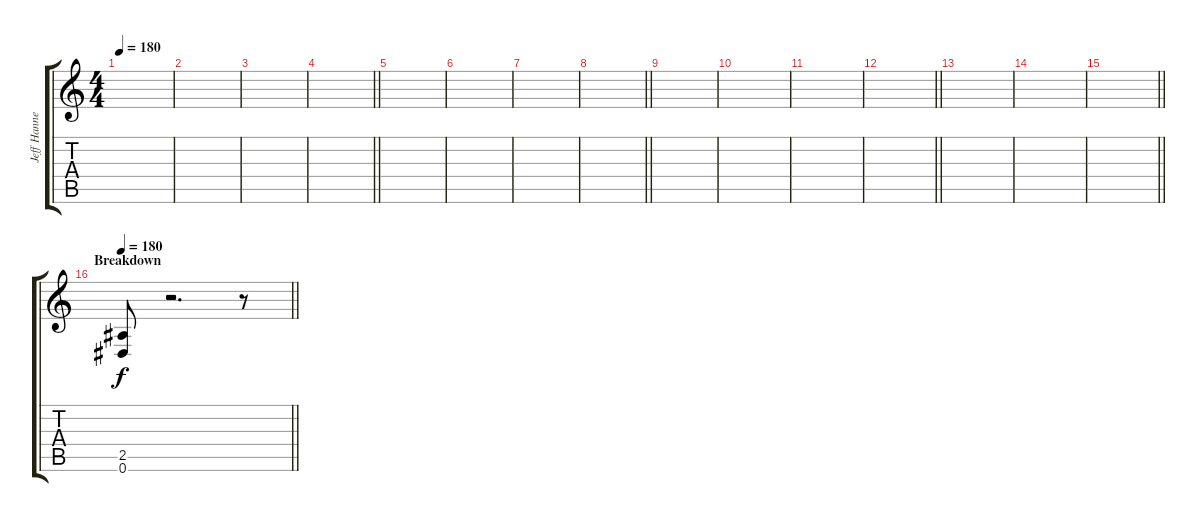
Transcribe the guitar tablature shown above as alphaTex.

\track ("Jeff Hanneman" "Jeff Hanne") {instrument distortionguitar}
\staff {score tabs}
\tuning (Eb4 Bb3 Gb3 Db3 Ab2 Eb2) {hide}
\ts (4 4)
\tempo 180
\clef g2
\ks c
|
|
|
\barLineRight lightlight
|
|
|
|
\barLineRight lightlight
|
|
|
|
\barLineRight lightlight
|
|
|
\barLineRight lightlight
|
\section ("" "Breakdown")
\tempo 180
\barLineRight lightlight
(2.5 0.6).8 r.2{d} r.8
